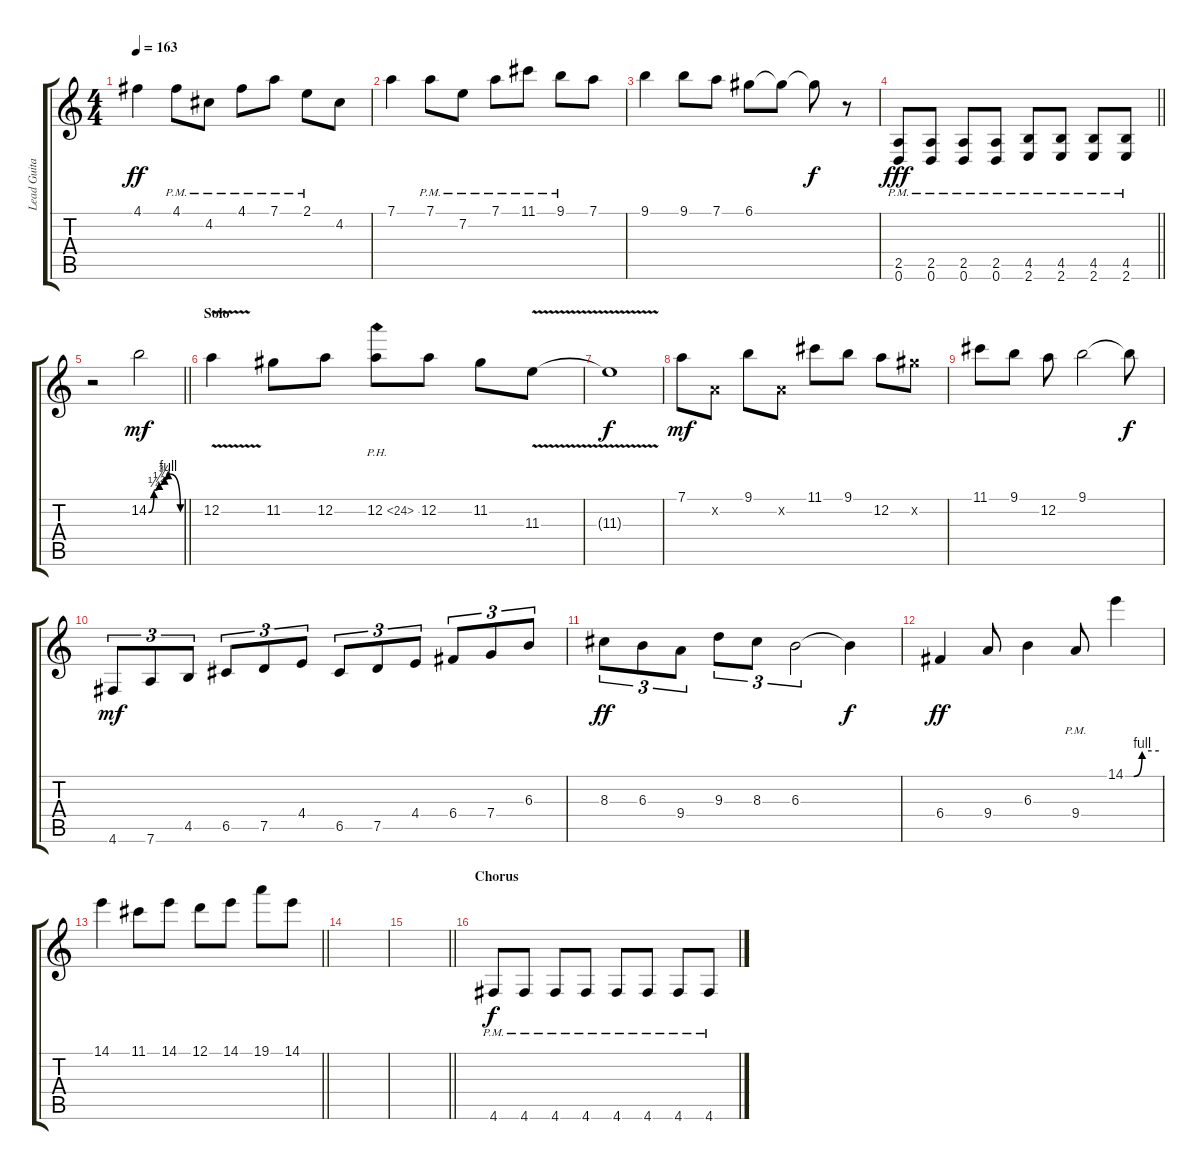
\track ("Lead Guitar" "Lead Guita") {instrument distortionguitar}
\staff {score tabs}
\tuning (D4 A3 F3 C3 G2 D2) {hide}
\ts (4 4)
\tempo 163
\clef g2
\ks c
4.1.4{dy ff} 4.1{pm}.8 4.2{pm}.8 4.1{pm}.8 7.1{pm}.8 2.1{pm}.8 4.2.8 |
7.1.4 7.1{pm}.8 7.2{pm}.8 7.1{pm}.8 11.1{pm}.8 9.1{pm}.8 7.1.8 |
9.1.4 9.1.8 7.1.8 6.1.8 6.1{t}.8 6.1{t}.8{dy f} r.8 |
\barLineRight lightlight
(2.5{pm} 0.6{pm}).8{dy fff instrument distortionguitar} (2.5{pm} 0.6{pm}).8 (2.5{pm} 0.6{pm}).8 (2.5{pm} 0.6{pm}).8 (4.5{pm} 2.6{pm}).8 (4.5{pm} 2.6{pm}).8 (4.5{pm} 2.6{pm}).8 (4.5{pm} 2.6{pm}).8 |
\barLineRight lightlight
r.2 14.2{be (custom 0 0 10 1 20 2 30 3 37 4 60 0)}.2{dy mf volume 15} |
\section ("" "Solo")
12.2{v}.4 11.2.8 12.2.8 12.2{ph 12}.8 12.2.8 11.2.8 11.3{v}.8 |
11.3{t}.1{dy f} |
7.1.8{dy mf} 0.2{x}.8 9.1.8 0.2{x}.8 11.1.8 9.1.8 12.2.8 11.2{x}.8 |
11.1.8 9.1.8 12.2.8 9.1.2 9.1{t}.8{dy f} |
4.6.8{tu (3 2) dy mf} 7.6.8{tu (3 2)} 4.5.8{tu (3 2)} 6.5.8{tu (3 2)} 7.5.8{tu (3 2)} 4.4.8{tu (3 2)} 6.5.8{tu (3 2)} 7.5.8{tu (3 2)} 4.4.8{tu (3 2)} 6.4.8{tu (3 2)} 7.4.8{tu (3 2)} 6.3.8{tu (3 2)} |
8.3.8{tu (3 2) dy ff} 6.3.8{tu (3 2)} 9.4.8{tu (3 2)} 9.3.8{tu (3 2)} 8.3.8{tu (3 2)} 6.3.2{tu (3 2)} 6.3{t}.4{dy f} |
6.4.4{dy ff} 9.4.8 6.3.4 9.4{pm}.8 14.1{be (custom 0 0 12 0 15 0 30 4 60 4)}.4 |
\barLineRight lightlight
14.1.4 11.1.8 14.1.8 12.1.8 14.1.8 19.1.8 14.1.8 |
|
\barLineRight lightlight
|
\section ("" "Chorus")
4.6{pm}.8{dy f} 4.6{pm}.8 4.6{pm}.8 4.6{pm}.8 4.6{pm}.8 4.6{pm}.8 4.6{pm}.8 4.6{pm}.8
